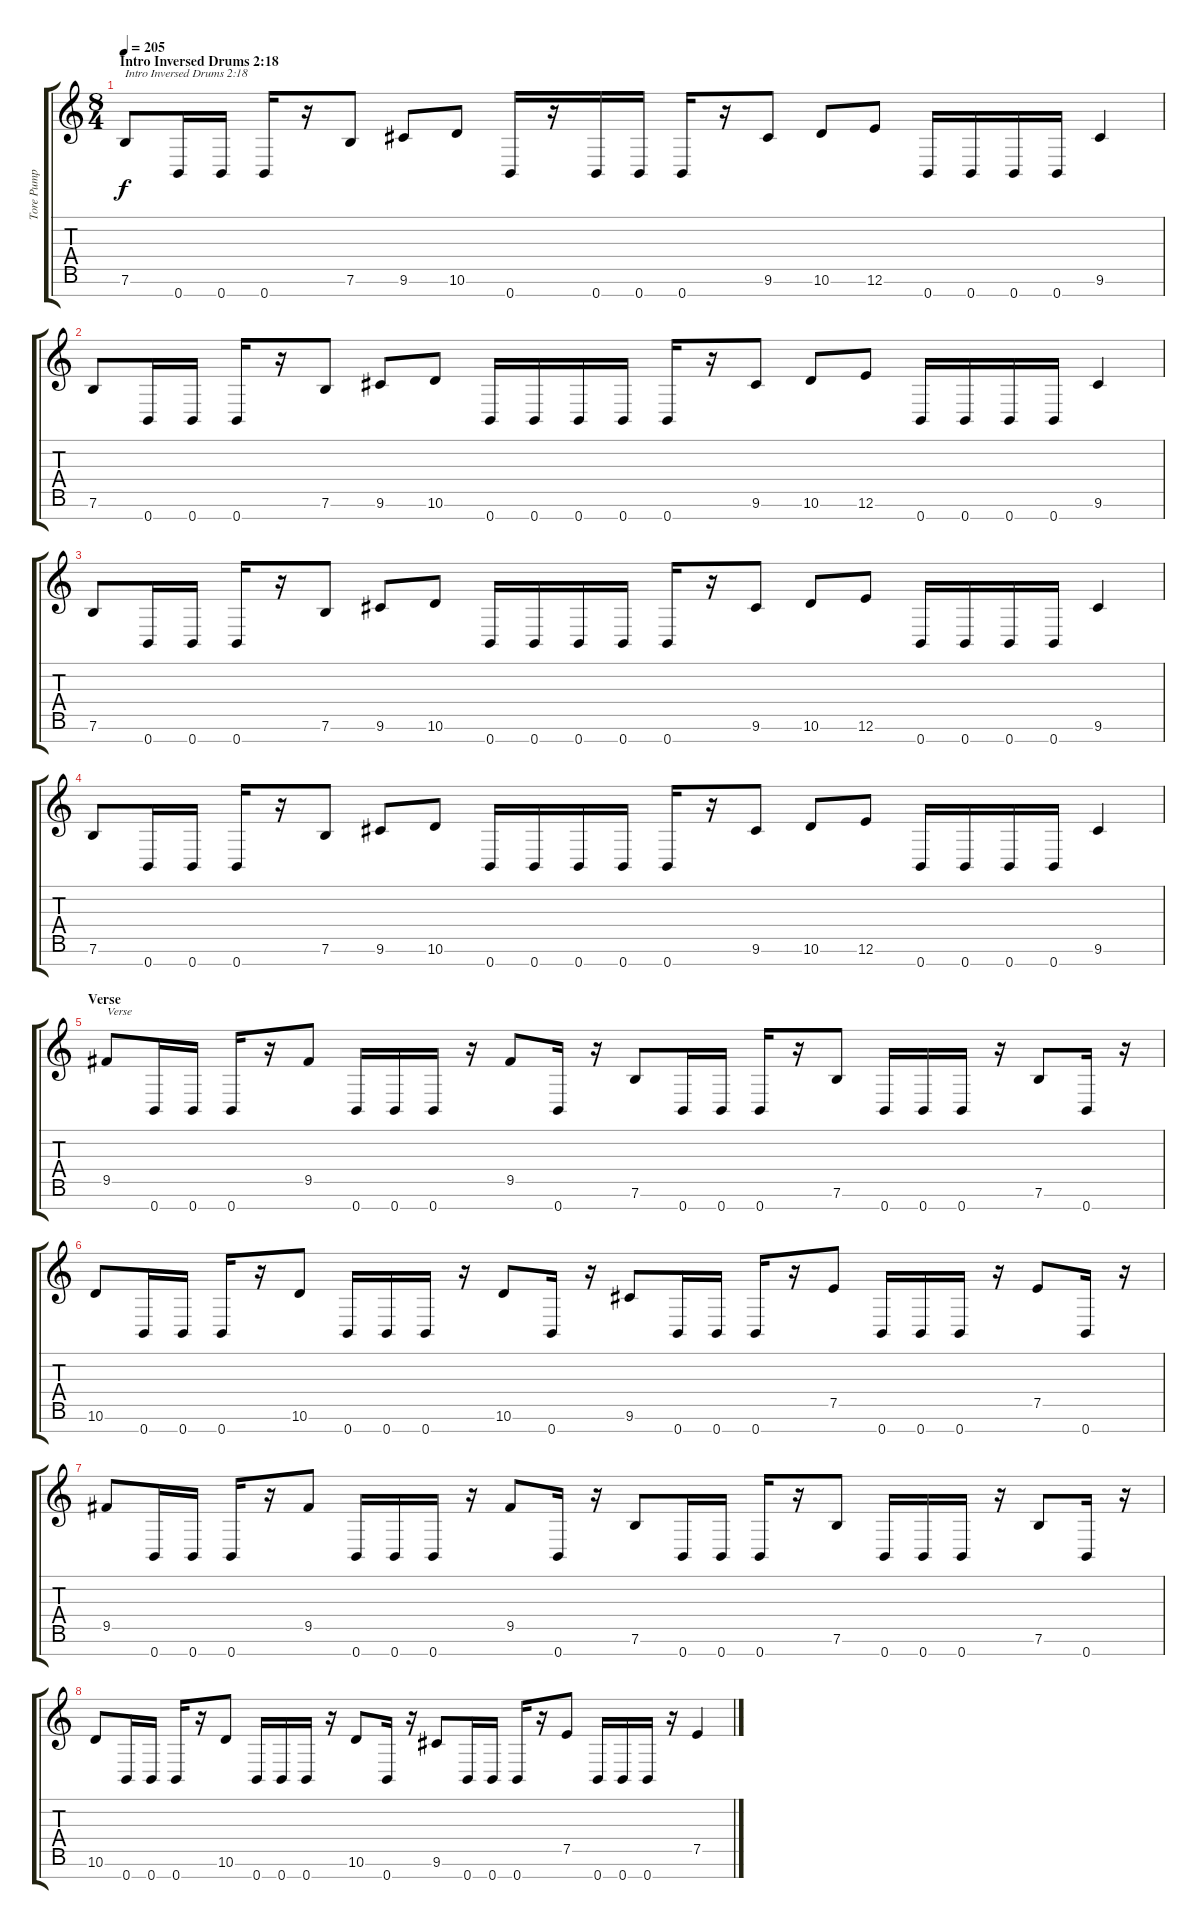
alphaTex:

\track ("Tore Pump Pimp" "Tore Pump ") {instrument distortionguitar}
\staff {score tabs}
\tuning (E4 B3 G3 D3 A2 E2 B1) {hide}
\ts (8 4)
\section ("" "Intro Inversed Drums 2:18")
\tempo 205
\clef g2
\ks c
7.6.8{txt "Intro Inversed Drums 2:18" dy f} 0.7.16 0.7.16 0.7.16 r.16 7.6.8 9.6.8 10.6.8 0.7.16 r.16 0.7.16 0.7.16 0.7.16 r.16 9.6.8 10.6.8 12.6.8 0.7.16 0.7.16 0.7.16 0.7.16 9.6.4 |
7.6.8 0.7.16 0.7.16 0.7.16 r.16 7.6.8 9.6.8 10.6.8 0.7.16 0.7.16 0.7.16 0.7.16 0.7.16 r.16 9.6.8 10.6.8 12.6.8 0.7.16 0.7.16 0.7.16 0.7.16 9.6.4 |
7.6.8 0.7.16 0.7.16 0.7.16 r.16 7.6.8 9.6.8 10.6.8 0.7.16 0.7.16 0.7.16 0.7.16 0.7.16 r.16 9.6.8 10.6.8 12.6.8 0.7.16 0.7.16 0.7.16 0.7.16 9.6.4 |
7.6.8 0.7.16 0.7.16 0.7.16 r.16 7.6.8 9.6.8 10.6.8 0.7.16 0.7.16 0.7.16 0.7.16 0.7.16 r.16 9.6.8 10.6.8 12.6.8 0.7.16 0.7.16 0.7.16 0.7.16 9.6.4 |
\section ("" "Verse")
9.5.8{txt "Verse"} 0.7.16 0.7.16 0.7.16 r.16 9.5.8 0.7.16 0.7.16 0.7.16 r.16 9.5.8 0.7.16 r.16 7.6.8 0.7.16 0.7.16 0.7.16 r.16 7.6.8 0.7.16 0.7.16 0.7.16 r.16 7.6.8 0.7.16 r.16 |
10.6.8 0.7.16 0.7.16 0.7.16 r.16 10.6.8 0.7.16 0.7.16 0.7.16 r.16 10.6.8 0.7.16 r.16 9.6.8 0.7.16 0.7.16 0.7.16 r.16 7.5.8 0.7.16 0.7.16 0.7.16 r.16 7.5.8 0.7.16 r.16 |
9.5.8 0.7.16 0.7.16 0.7.16 r.16 9.5.8 0.7.16 0.7.16 0.7.16 r.16 9.5.8 0.7.16 r.16 7.6.8 0.7.16 0.7.16 0.7.16 r.16 7.6.8 0.7.16 0.7.16 0.7.16 r.16 7.6.8 0.7.16 r.16 |
10.6.8 0.7.16 0.7.16 0.7.16 r.16 10.6.8 0.7.16 0.7.16 0.7.16 r.16 10.6.8 0.7.16 r.16 9.6.8 0.7.16 0.7.16 0.7.16 r.16 7.5.8 0.7.16 0.7.16 0.7.16 r.16 7.5.4
